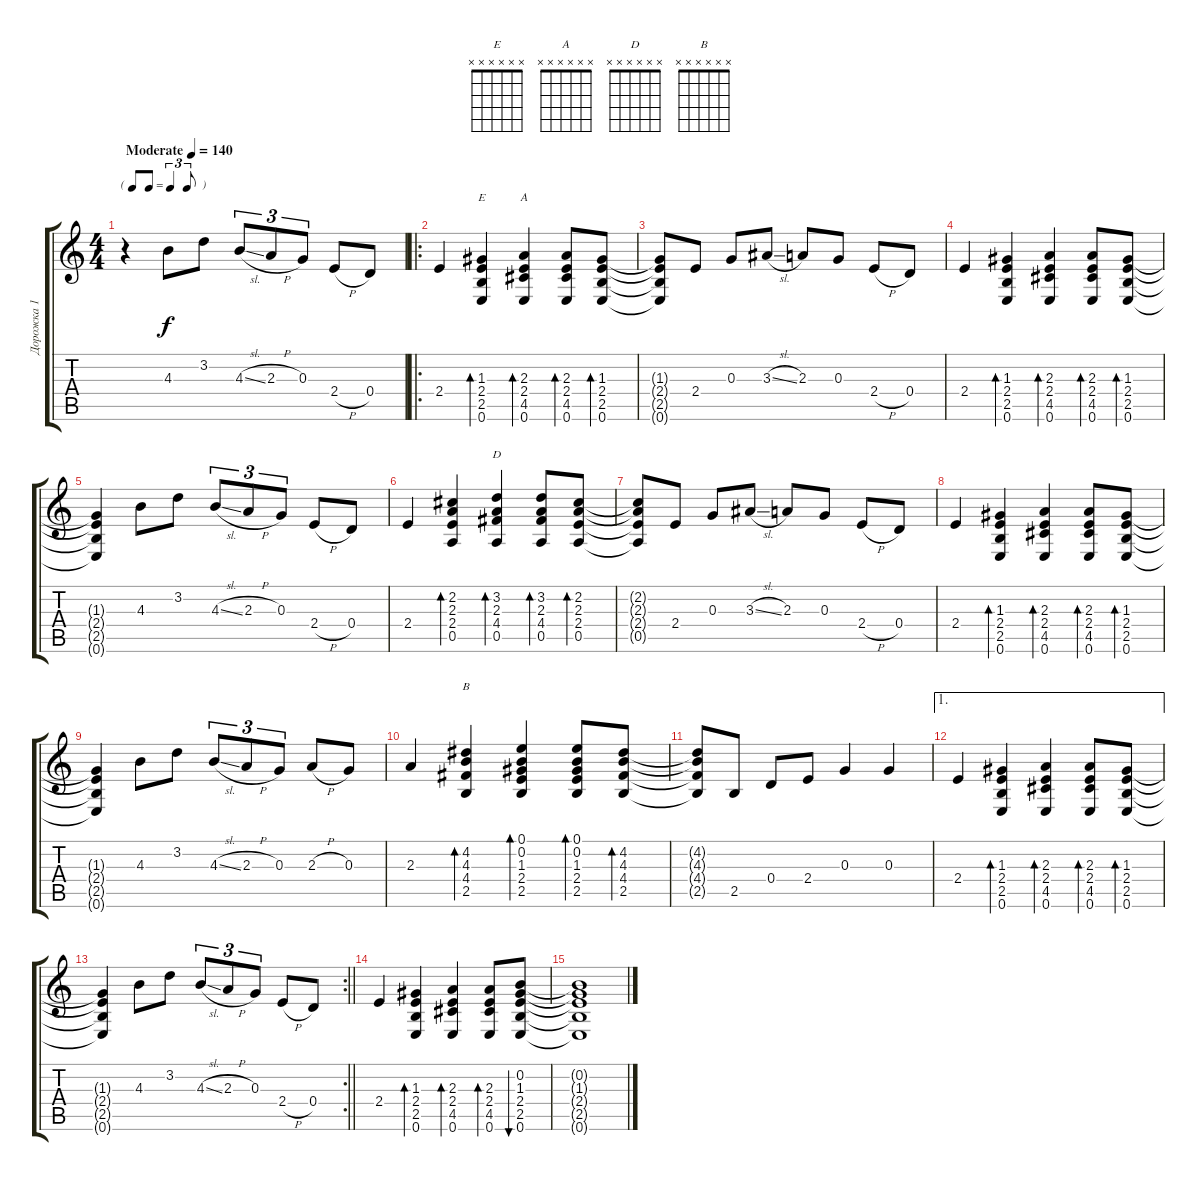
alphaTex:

\track ("Дорожка 1" "Дорожка 1") {instrument acousticguitarsteel}
\staff {score tabs}
\tuning (E4 B3 G3 D3 A2 E2) {hide}
\chord ("E" x x x x x x)
\chord ("A" x x x x x x)
\chord ("D" x x x x x x)
\chord ("B" x x x x x x)
\ts (4 4)
\tf triplet8th
\tempo (140 "Moderate")
\clef g2
\ks c
r.4{dy f instrument acousticguitarsteel} 4.3.8 3.2.8 4.3{sl}.8{tu (3 2)} 2.3{h}.8{tu (3 2)} 0.3.8{tu (3 2)} 2.4{h}.8 0.4.8 |
\ro
2.4.4 (1.3 2.4 2.5 0.6).4{bd 60 ch "E"} (2.3 2.4 4.5 0.6).4{bd 60 ch "A"} (2.3 2.4 4.5 0.6).8{bd 60} (1.3 2.4 2.5 0.6).8{bd 60} |
(1.3{t} 2.4{t} 2.5{t} 0.6{t}).8 2.4.8 0.3.8 3.3{sl}.8 2.3.8 0.3.8 2.4{h}.8 0.4.8 |
2.4.4 (1.3 2.4 2.5 0.6).4{bd 60} (2.3 2.4 4.5 0.6).4{bd 60} (2.3 2.4 4.5 0.6).8{bd 60} (1.3 2.4 2.5 0.6).8{bd 60} |
(1.3{t} 2.4{t} 2.5{t} 0.6{t}).4 4.3.8 3.2.8 4.3{sl}.8{tu (3 2)} 2.3{h}.8{tu (3 2)} 0.3.8{tu (3 2)} 2.4{h}.8 0.4.8 |
2.4.4 (2.2 2.3 2.4 0.5).4{bd 60} (3.2 2.3 4.4 0.5).4{bd 60 ch "D"} (3.2 2.3 4.4 0.5).8{bd 60} (2.2 2.3 2.4 0.5).8{bd 60} |
(2.2{t} 2.3{t} 2.4{t} 0.5{t}).8 2.4.8 0.3.8 3.3{sl}.8 2.3.8 0.3.8 2.4{h}.8 0.4.8 |
2.4.4 (1.3 2.4 2.5 0.6).4{bd 60} (2.3 2.4 4.5 0.6).4{bd 60} (2.3 2.4 4.5 0.6).8{bd 60} (1.3 2.4 2.5 0.6).8{bd 60} |
(1.3{t} 2.4{t} 2.5{t} 0.6{t}).4 4.3.8 3.2.8 4.3{sl}.8{tu (3 2)} 2.3{h}.8{tu (3 2)} 0.3.8{tu (3 2)} 2.3{h}.8 0.3.8 |
2.3.4 (4.2 4.3 4.4 2.5).4{bd 60 ch "B"} (0.1 0.2 1.3 2.4 2.5).4{bd 60} (0.1 0.2 1.3 2.4 2.5).8{bd 60} (4.2 4.3 4.4 2.5).8{bd 60} |
(4.2{t} 4.3{t} 4.4{t} 2.5{t}).8 2.5.8 0.4.8 2.4.8 0.3.4 0.3.4 |
\ae 1
2.4.4 (1.3 2.4 2.5 0.6).4{bd 60} (2.3 2.4 4.5 0.6).4{bd 60} (2.3 2.4 4.5 0.6).8{bd 60} (1.3 2.4 2.5 0.6).8{bd 60} |
\rc 2
\barLineRight lightlight
(1.3{t} 2.4{t} 2.5{t} 0.6{t}).4 4.3.8 3.2.8 4.3{sl}.8{tu (3 2)} 2.3{h}.8{tu (3 2)} 0.3.8{tu (3 2)} 2.4{h}.8 0.4.8 |
2.4.4 (1.3 2.4 2.5 0.6).4{bd 60} (2.3 2.4 4.5 0.6).4{bd 60} (2.3 2.4 4.5 0.6).8{bd 60} (0.2 1.3 2.4 2.5 0.6).8{bu 60} |
(0.2{t} 1.3{t} 2.4{t} 2.5{t} 0.6{t}).1
